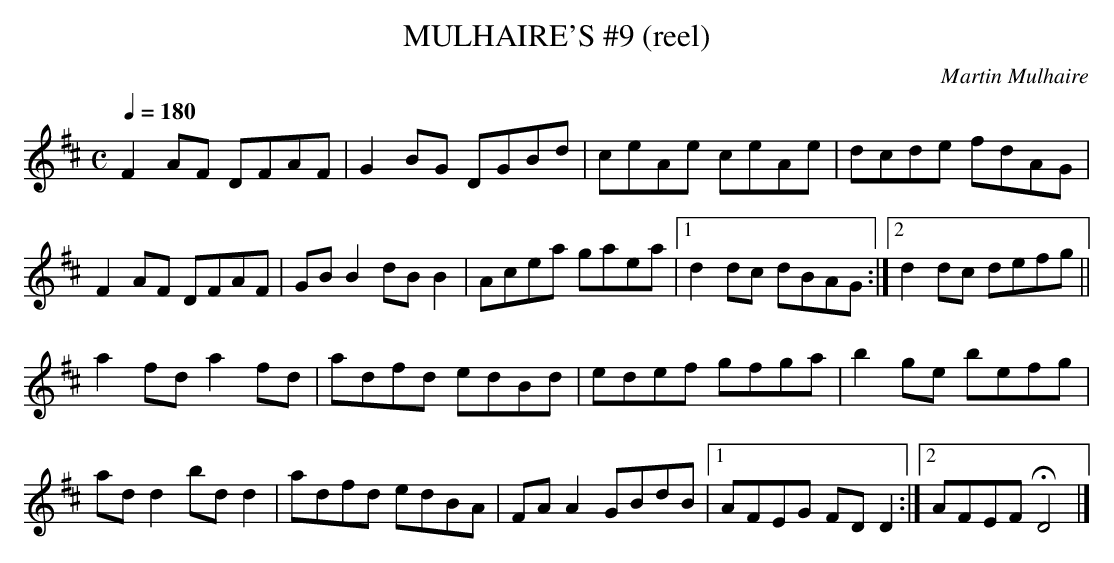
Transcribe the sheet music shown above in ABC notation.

X:1
T:MULHAIRE'S #9 (reel)
C:Martin Mulhaire
Q:1/4=180
M:C
K:D
F2AF DFAF|G2BG DGBd|ceAe ceAe|dcde fdAG|
F2 AF DFAF|GB B2 dB B2|Acea gaea|1 d2dc dBAG :|\
[2 d2dc defg||
a2fd a2fd|adfd edBd|edef gfga|b2ge befg|
add2 bdd2|adfd edBA|FAA2 GBdB|1 AFEG FDD2 :|\
[2 AFEF HD4|]
